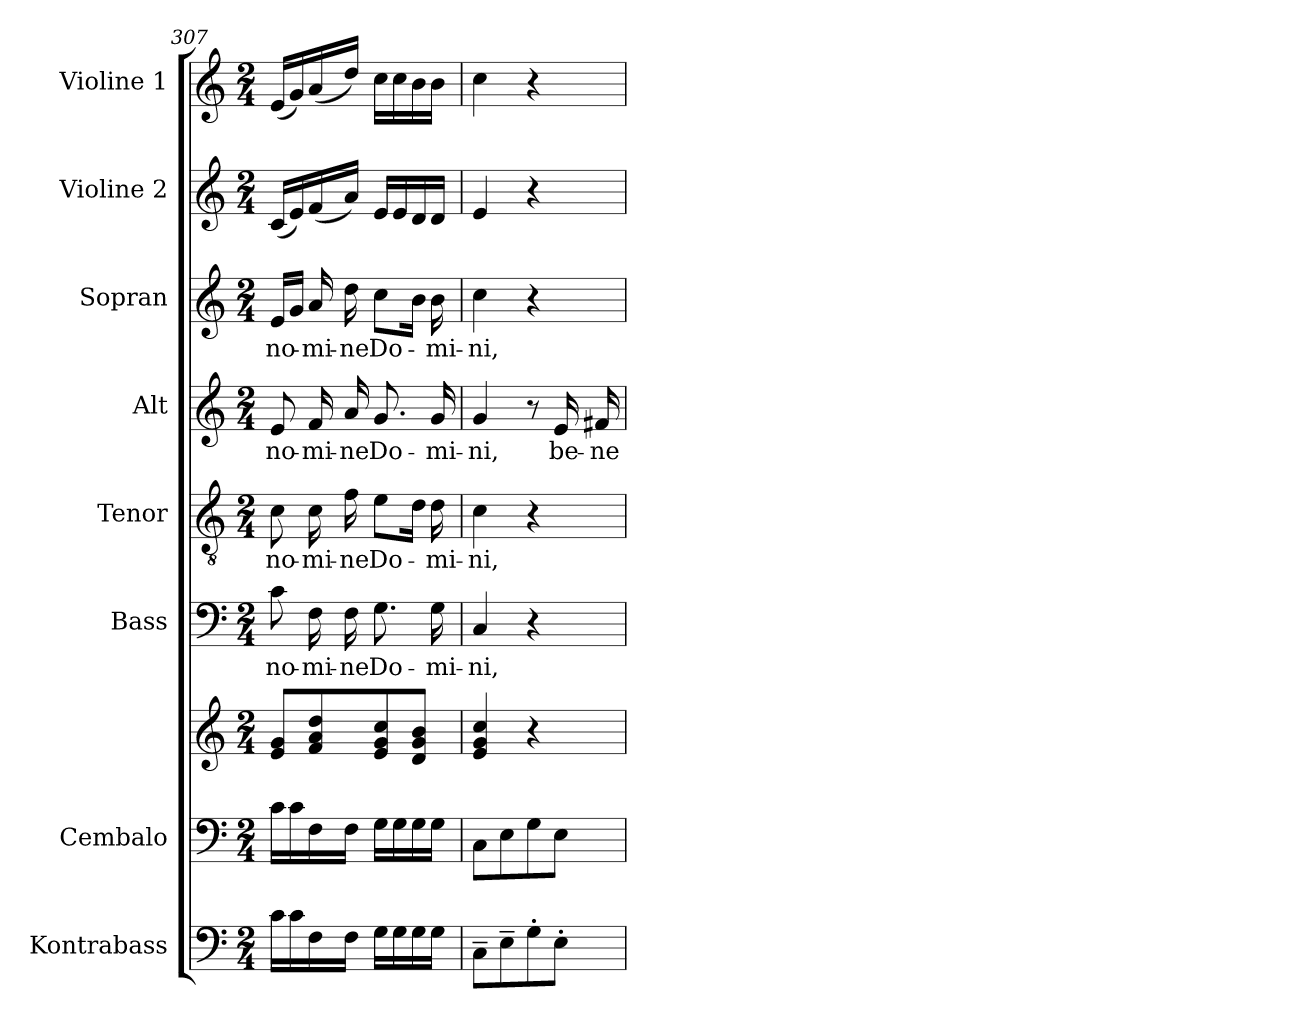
**kern	**kern	**kern	**kern	**text	**kern	**text	**kern	**text	**kern	**text	**kern	**kern
*part8	*part7	*part7	*part6	*part6	*part5	*part5	*part4	*part4	*part3	*part3	*part2	*part1
*staff9	*staff8	*staff7	*staff6	*staff6	*staff5	*staff5	*staff4	*staff4	*staff3	*staff3	*staff2	*staff1
*I"Kontrabass	*I"Cembalo	*	*I"Bass	*	*I"Tenor	*	*I"Alt	*	*I"Sopran	*	*I"Violine 2	*I"Violine 1
*I'Kb.	*I'Cemb.	*	*I'B.	*	*I'T.	*	*I'A.	*	*I'S.	*	*I'Vl. 2	*I'Vl. 1
*clefF4	*clefF4	*clefG2	*clefF4	*	*clefGv2	*	*clefG2	*	*clefG2	*	*clefG2	*clefG2
*ITrd7c12	*	*	*	*	*	*	*	*	*	*	*	*
*k[]	*k[]	*k[]	*k[]	*	*k[]	*	*k[]	*	*k[]	*	*k[]	*k[]
*C:	*C:	*C:	*C:	*	*C:	*	*C:	*	*C:	*	*C:	*C:
*M2/4	*M2/4	*M2/4	*M2/4	*	*M2/4	*	*M2/4	*	*M2/4	*	*M2/4	*M2/4
=307	=307	=307	=307	=307	=307	=307	=307	=307	=307	=307	=307	=307
!	!	!	!	!LO:LY:b	!	!LO:LY:b	!	!LO:LY:b	!	!LO:LY:b	!	!
16C\LL	16c\LL	8e/ 8g/L	8c\	no-	8c\	no-	8e/	no-	16e/LL	no-	(<16c/LL	(<16e/LL
16C\	16c\	.	.	.	.	.	.	.	16g/JJ	.	16e/)	16g/)
!	!	!	!	!LO:LY:b	!	!LO:LY:b	!	!LO:LY:b	!	!LO:LY:b	!	!
16FF\	16F\	8f/ 8a/ 8dd/	16F\	-mi-	16c\	-mi-	16f/	-mi-	16a/	-mi-	(<16f/	(<16a/
!	!	!	!	!LO:LY:b	!	!LO:LY:b	!	!LO:LY:b	!	!LO:LY:b	!	!
16FF\JJ	16F\JJ	.	16F\	-ne	16f\	-ne	16a/	-ne	16dd\	-ne	16a/JJ)	16dd/JJ)
!	!	!	!	!LO:LY:b	!	!LO:LY:b	!	!LO:LY:b	!	!LO:LY:b	!	!
16GG\LL	16G\LL	8e/ 8g/ 8cc/	8.G\	Do-	8e\L	Do-	8.g/	Do-	8cc\L	Do-	16e/LL	16cc\LL
16GG\	16G\	.	.	.	.	.	.	.	.	.	16e/	16cc\
16GG\	16G\	8d/ 8g/ 8b/J	.	.	16d\Jk	.	.	.	16b\Jk	.	16d/	16b\
!	!	!	!	!LO:LY:b	!	!LO:LY:b	!	!LO:LY:b	!	!LO:LY:b	!	!
16GG\JJ	16G\JJ	.	16G\	-mi-	16d\	-mi-	16g/	-mi-	16b\	-mi-	16d/JJ	16b\JJ
=308	=308	=308	=308	=308	=308	=308	=308	=308	=308	=308	=308	=308
!	!	!	!	!LO:LY:b	!	!LO:LY:b	!	!LO:LY:b	!	!LO:LY:b	!	!
8CC~>\L	8C\L	4e/ 4g/ 4cc/	4C/	-ni,	4c\	-ni,	4g/	-ni,	4cc\	-ni,	4e/	4cc\
8EE~>\	8E\	.	.	.	.	.	.	.	.	.	.	.
8GG'>\	8G\	4r	4r	.	4r	.	8r	.	4r	.	4r	4r
!	!	!	!	!	!	!	!	!LO:LY:b	!	!	!	!
8EE'>\J	8E\J	.	.	.	.	.	16e/	be-	.	.	.	.
!	!	!	!	!	!	!	!	!LO:LY:b	!	!	!	!
.	.	.	.	.	.	.	16f#X/	-ne-	.	.	.	.
=	=	=	=	=	=	=	=	=	=	=	=	=
*-	*-	*-	*-	*-	*-	*-	*-	*-	*-	*-	*-	*-
